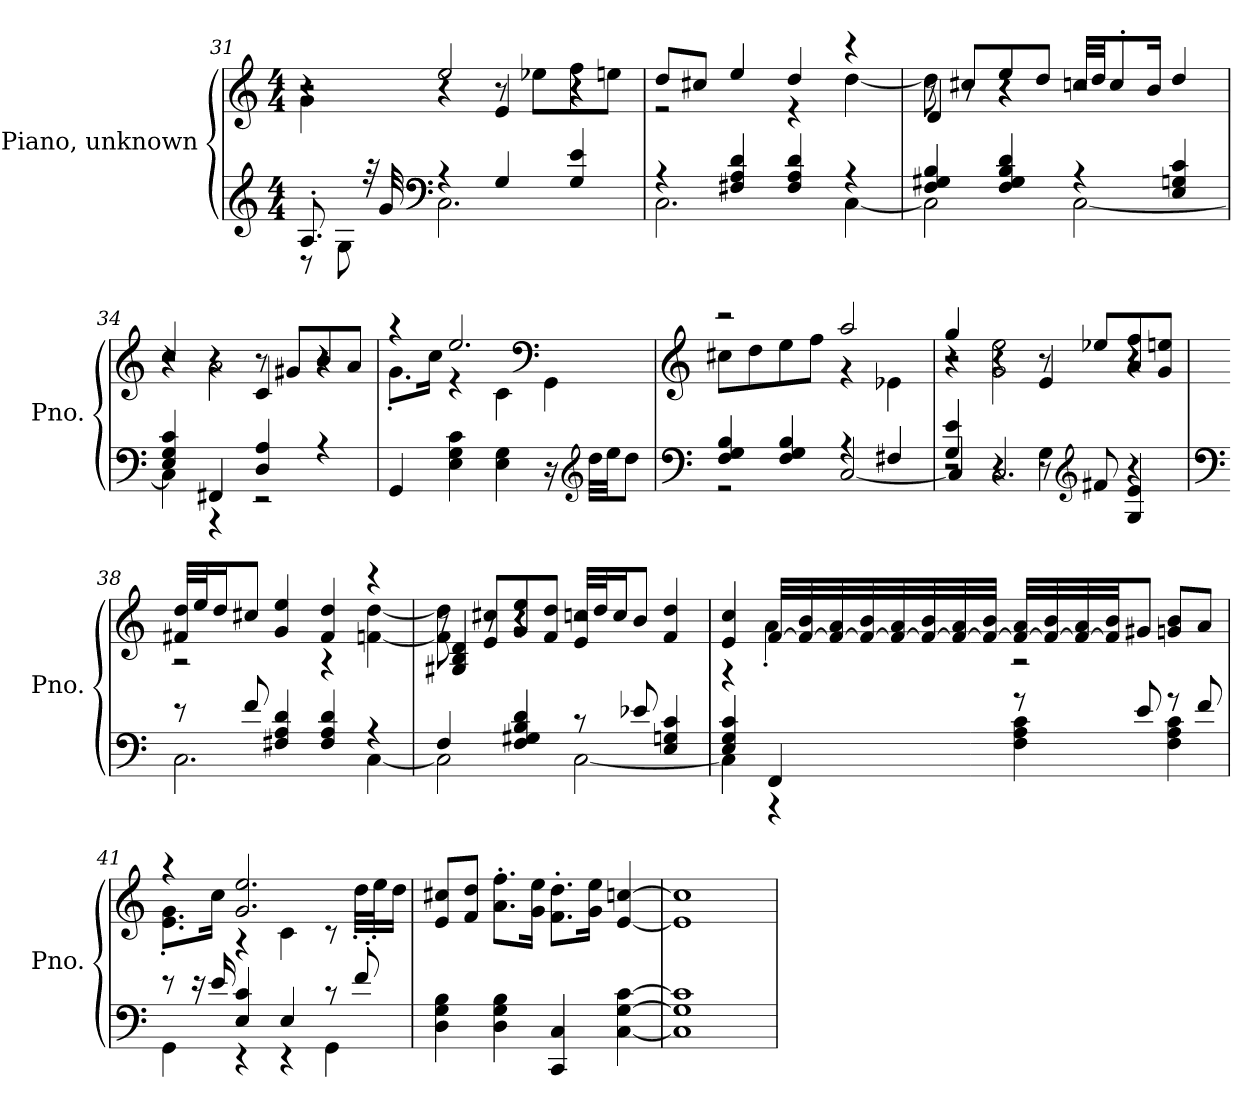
**kern	**kern
*part1	*part1
*staff2	*staff1
*I"Piano, unknown	*
*I'Pno.	*
!!LO:LB:g=z
*clefG2	*clefG2
*k[]	*k[]
*M4/4	*M4/4
=31	=31
*^	*^
*	*	*	*^
8.A'/	8r	4r	4g\	2r
.	8G\	.	.	.
32r	.	.	.	.
32g/	.	.	.	.
*clefF4	*	*	*	*
4r	2.C\	2ee/	4r	.
4G/	.	.	8r	4e/
.	.	.	8ee-X\L	.
4G/ 4e/	.	4r	8ff\	4r
.	.	.	8een\J	.
*	*	*	*v	*v
=32	=32	=32	=32
4r	2.C\	8dd/L	2r
.	.	8cc#X/J	.
4F#X/ 4A/ 4d/	.	4ee/	.
4F#/ 4A/ 4d/	.	4dd/	4r
4r	[4C\	4r	[4dd\
=33	=33	=33	=33
*	*	*	*^
4F/ 4G#X/ 4B/	2C\]	8r	8dd\]	4d/
.	.	8cc#X/L	8r	.
4F/ 4G#/ 4B/ 4d/	.	8ee/	4r	4r
.	.	8dd/J	.	.
4r	[2C\	32ccn/LLL	2r	2r
.	.	32dd/JJ	.	.
.	.	8cc'/	.	.
.	.	16b/Jk	.	.
4E/ 4Gn/ 4c/	.	4dd/	.	.
=34	=34	=34	=34	=34
4E/ 4G/ 4c/	4C\]	4cc/	4r	2r
4FF#X/	4r	4r	2a\	.
4D/ 4A/	2r	8r	.	4c/
.	.	8g#X/L	.	.
4r	.	8b/	4r	4r
.	.	8a/J	.	.
*v	*v	*	*	*
*	*	*v	*v
!!LO:LB:g=z
=35	=35	=35
4GG/	4r	8.g'\L
.	.	16cc\Jk
4E\ 4G\ 4c\	2.ee/	4r
4E\ 4G\	.	4c\
*	*clefF4	*
16r	.	4GG\
*clefG2	*	*
32dd\LLL	.	.
32ee\JJ	.	.
8dd\J	.	.
=36	=36	=36
*clefF4	*clefG2	*
*^	*	*
4F/ 4G/ 4B/	2r	2r	8cc#X\L
.	.	.	8dd\
4F/ 4G/ 4B/	.	.	8ee\
.	.	.	8ff\J
4r	[2C/	2aa/	4r
4F#X/	.	.	4e-X\
=37	=37	=37	=37
*	*^	*	*^
4G/ 4e/	2r	4C/]	4gg/	4r	2r
4r	.	2.C/	4r	2g\ 2ee\	.
8r	4G\	.	8r	.	4e/
*clefG2	*	*	*	*	*
8f#X/	.	.	8ee-X/L	.	.
4G/ 4e/	4r	.	8a/ 8ff/	4r	4r
.	.	.	8g/ 8een/J	.	.
*v	*v	*v	*	*	*
*	*v	*v	*v
=38	=38
*clefF4	*
*^	*^
8r	2.C\	32f#X/ 32dd/LLL	2r
.	.	32ee/J	.
.	.	16dd/J	.
8f/	.	8cc#X/J	.
4F#X/ 4A/ 4d/	.	4g/ 4ee/	.
4F#/ 4A/ 4d/	.	4f#/ 4dd/	4r
4r	[4C\	4r	[4fn\ [4dd\
!!LO:LB:g=z
=39	=39	=39	=39
*	*	*	*^
4F/	2C\]	8r	8f\] 8dd\]	4G#X/ 4B/ 4d/
.	.	8e/ 8cc#X/L	8r	.
4F/ 4G#X/ 4B/ 4d/	.	8g/ 8ee/	4r	4r
.	.	8f/ 8dd/J	.	.
8r	[2C\	32e/ 32ccn/LLL	2r	2r
.	.	32dd/J	.	.
.	.	16cc/J	.	.
8e-X/	.	8b/J	.	.
4E/ 4Gn/ 4c/	.	4f/ 4dd/	.	.
*	*	*	*v	*v
=40	=40	=40	=40
4E/ 4G/ 4c/	4C\]	4e/ 4cc/	4r
4FF/	4r	[32f/LLL	4a'\
.	.	32f/_ 32b/	.
.	.	32f/_ 32a/	.
.	.	32f/_ 32b/	.
.	.	32f/_ 32a/	.
.	.	32f/_ 32b/	.
.	.	32f/_ 32a/	.
.	.	32f/_ 32b/JJJ	.
8r	4F\ 4A\ 4c\	32f/_ 32a/LLL	2r
.	.	32f/_ 32b/	.
.	.	32f/_ 32a/	.
.	.	32f/] 32b/JJ	.
8e/	.	8g#X/J	.
8r	4F\ 4A\ 4c\	8gn/ 8b/L	.
8f/	.	8a/J	.
!!LO:PB:g=z	!!
=41	=41	=41	=41
8r	4GG\	4r	8.e\' 8.g\'L
16r	.	.	.
16e/	.	.	16cc\Jk
4E/ 4c/	4r	2.g/ 2.ee/	4r
4E/	4r	.	4c\
8r	4GG\	.	8r
8f'/	.	.	32dd'\LLL
.	.	.	32ee'\J
.	.	.	16dd\JJ
*v	*v	*	*
*	*v	*v
=42	=42
4D\ 4G\ 4B\	8e/ 8cc#X/L
.	8f/ 8dd/J
4D\ 4G\ 4B\	8.a\' 8.ff\'L
.	16g\ 16ee\Jk
4CC/ 4C/	8.f\' 8.dd\'L
.	16g\ 16ee\Jk
[4C\ [4G\ [4c\	[4e/ [4ccn/
=43	=43
1C] 1G] 1c]	1e] 1cc]
=	=
*-	*-
